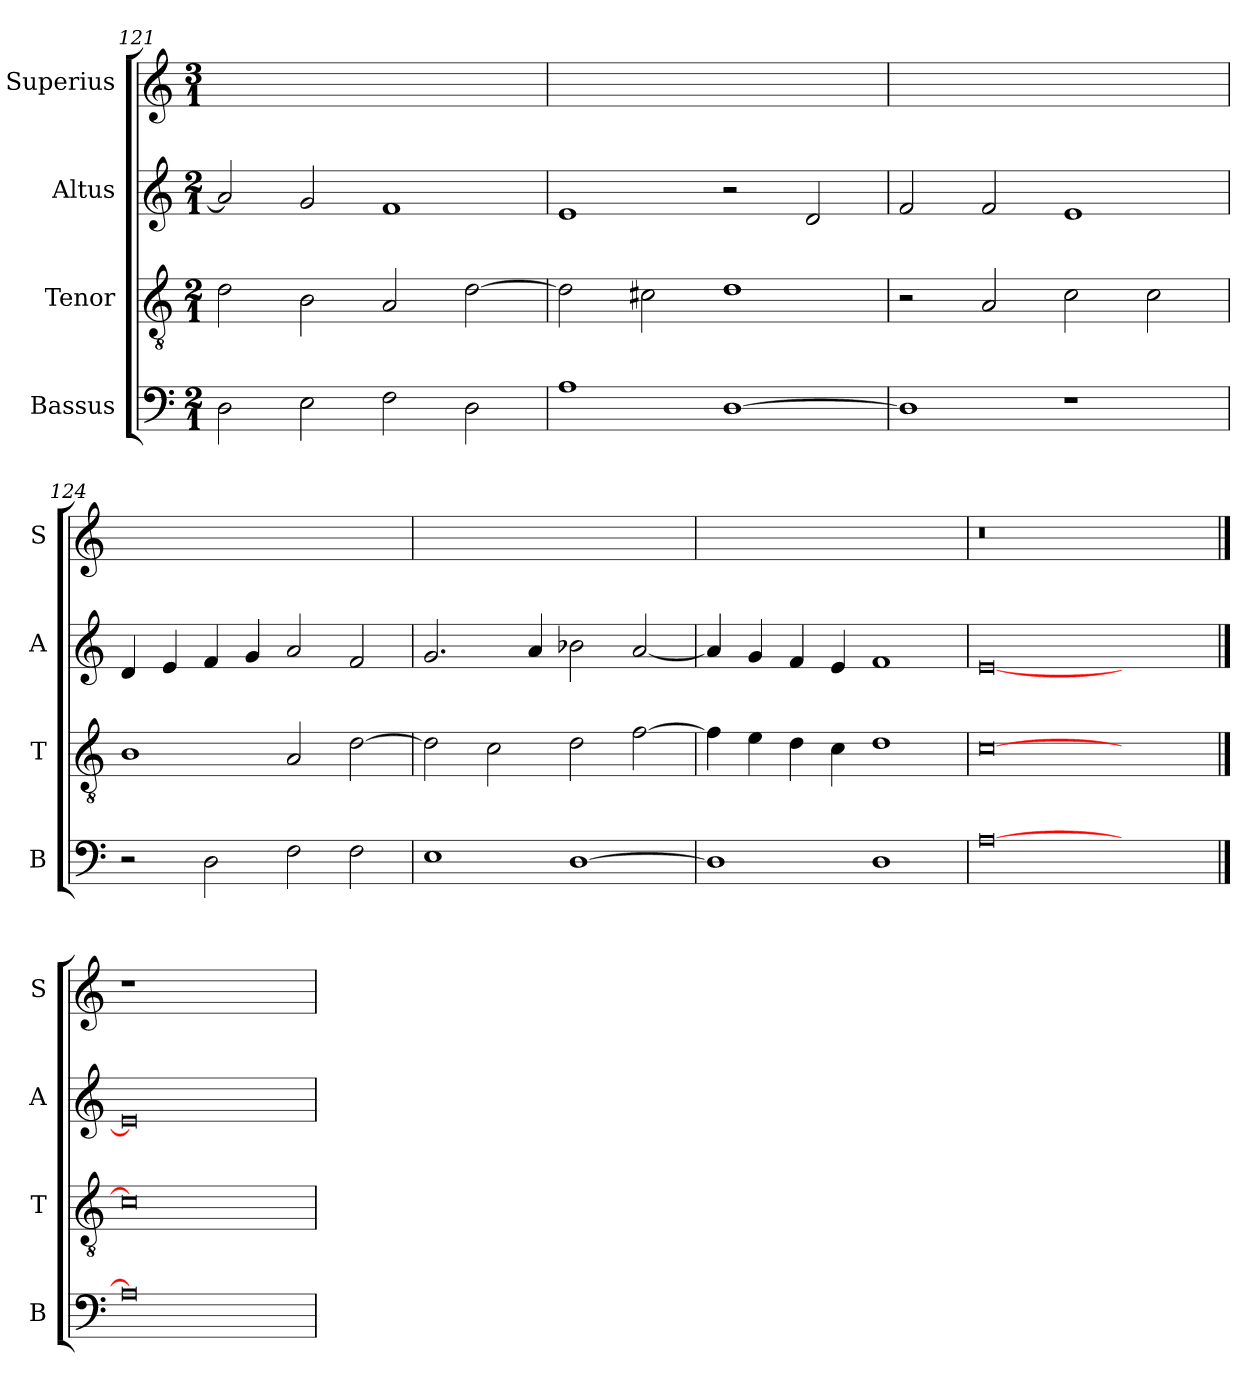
**kern	**kern	**kern	**kern
*part4	*part3	*part2	*part1
*staff4	*staff3	*staff2	*staff1
*I"Bassus	*I"Tenor	*I"Altus	*I"Superius
*I'B	*I'T	*I'A	*I'S
*clefF4	*clefGv2	*clefG2	*clefG2
*k[]	*k[]	*k[]	*k[]
*C:	*C:	*C:	*C:
*M2/1	*M2/1	*M2/1	*M3/1
=121	=121	=121	=121
2D	2d	2a]	0r
2E	2B	2g	.
2F	2A	1f	.
2D	[2d	.	.
=122	=122	=122	=122
1A	2d]	1e	0r
.	2c#X	.	.
[1D	1d	2r	.
.	.	2d	.
=123	=123	=123	=123
1D]	2r	2f	0r
.	2A	2f	.
1r	2c	1e	.
.	2c	.	.
=124	=124	=124	=124
2r	1B	4d	0r
.	.	4e	.
2D	.	4f	.
.	.	4g	.
2F	2A	2a	.
2F	[2d	2f	.
=125	=125	=125	=125
1E	2d]	2.g	0r
.	2c	.	.
.	.	4a	.
[1D	2d	2b-X	.
.	[2f	[2a	.
=126	=126	=126	=126
1D]	4f]	4a]	0r
.	4e	4g	.
.	4d	4f	.
.	4c	4e	.
1D	1d	1f	.
=127	=127	=127	=127
[0A	[0c	[0e	0.r
1ryy	1ryy	1ryy	.
==128	==128	==128	==128
0A]	0c]	0e]	1r
.	.	.	1ryy
=	=	=	=
*-	*-	*-	*-
